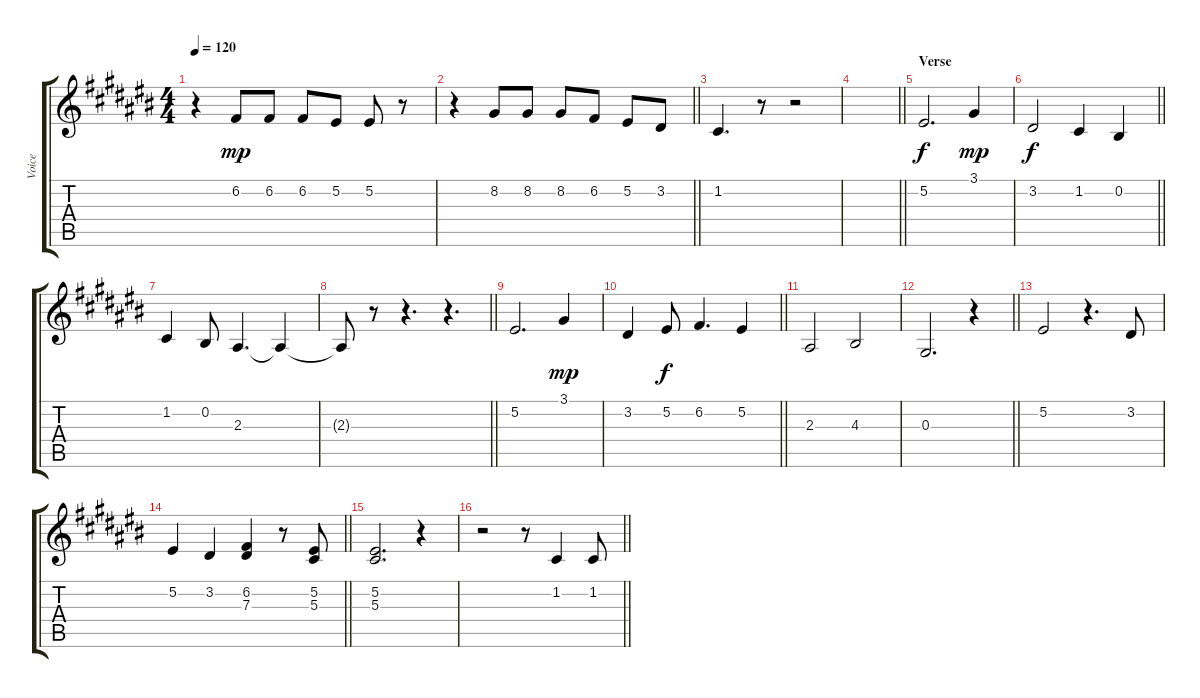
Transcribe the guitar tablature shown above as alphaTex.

\track ("Voice" "Voice") {instrument cello}
\staff {score tabs}
\tuning (F4 C4 Ab3 Eb3 Bb2 Eb2) {hide}
\ts (4 4)
\tempo 120
\clef g2
\ks c#
r.4{dy mp} 6.2.8 6.2.8 6.2.8 5.2.8 5.2.8 r.8 |
\barLineRight lightlight
r.4 8.2.8 8.2.8 8.2.8 6.2.8 5.2.8 3.2.8 |
1.2.4{d} r.8 r.2 |
\barLineRight lightlight
|
\section ("" "Verse")
5.2.2{d dy f} 3.1.4{dy mp} |
\barLineRight lightlight
3.2.2{dy f} 1.2.4 0.2.4 |
1.2.4 0.2.8 2.3.4{d} 2.3{t}.4 |
\barLineRight lightlight
2.3{t}.8 r.8 r.4{d} r.4{d} |
5.2.2{d} 3.1.4{dy mp} |
\barLineRight lightlight
3.2.4 5.2.8{dy f} 6.2.4{d} 5.2.4 |
2.3.2 4.3.2 |
\barLineRight lightlight
0.3.2{d} r.4 |
5.2.2 r.4{d} 3.2.8 |
\barLineRight lightlight
5.2.4 3.2.4 (6.2 7.3).4 r.8 (5.2 5.3).8 |
(5.2 5.3).2{d} r.4 |
\barLineRight lightlight
r.2 r.8 1.2.4 1.2.8
